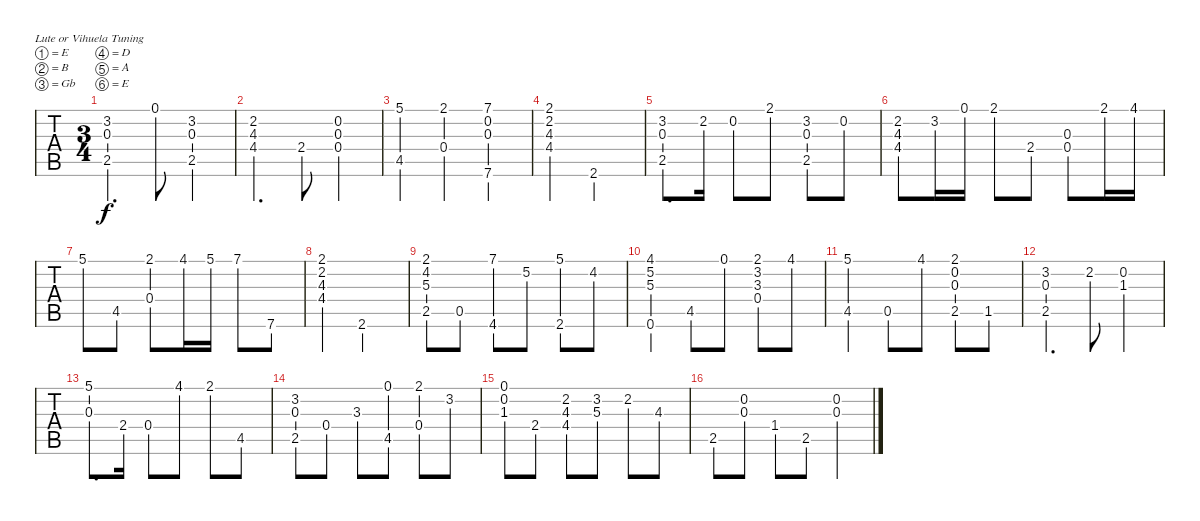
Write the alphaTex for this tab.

\bracketExtendMode groupsimilarinstruments
\singleTrackTrackNamePolicy hidden
\multiTrackTrackNamePolicy hidden
\firstSystemTrackNameOrientation horizontal
\otherSystemsTrackNameOrientation horizontal
\track ("Guitar Standard" "Guitar Sta") {instrument acousticguitarsteel}
\staff {tabs}
\tuning (E4 B3 Gb3 D3 A2 E2)
\ts (3 4)
\tempo (120 hide)
\clef g2
\ks c
(3.2 0.3 2.5).4{d dy f instrument acousticguitarsteel} 0.1.8 (3.2 0.3 2.5).4 |
(2.2 4.3 4.4).4{d} 2.4.8 (0.2 0.3 0.4).4 |
(5.1 4.5).4 (2.1 0.4).4 (7.1 0.2 0.3 7.6).4 |
(2.1 2.2 4.3 4.4).4 2.6.2 |
(3.2 0.3 2.5).8{d} 2.2.16 0.2.8 2.1.8 (3.2 0.3 2.5).8 0.2.8 |
(2.2 4.3 4.4).8 3.2.16 0.1.16 2.1.8 2.4.8 (0.3 0.4).8 2.1.16 4.1.16 |
5.1.8 4.5.8 (2.1 0.4).8 4.1.16 5.1.16 7.1.8 7.6.8 |
(2.1 2.2 4.3 4.4).4 2.6.2 |
(2.1 4.2 5.3 2.5).8 0.5.8 (7.1 4.6).8 5.2.8 (5.1 2.6).8 4.2.8 |
(4.1 5.2 5.3 0.6).4 4.5.8 0.1.8 (2.1 3.2 3.3 0.4).8 4.1.8 |
(5.1 4.5).4 0.5.8 4.1.8 (2.1 0.2 0.3 2.5).8 1.5.8 |
(3.2 0.3 2.5).4{d} 2.2.8 (0.2 1.3).4 |
(5.1 0.3).8{d} 2.4.16 0.4.8 4.1.8 2.1.8 4.5.8 |
(3.2 0.3 2.5).8 0.4.8 3.3.8 (0.1 4.5).8 (2.1 0.4).8 3.2.8 |
(0.1 0.2 1.3).8 2.4.8 (2.2 4.3 4.4).8 (3.2 5.3).8 2.2.8 4.3.8 |
2.5.8 (0.2 0.3).8 1.4.8 2.5.8 (0.2 0.3).4
